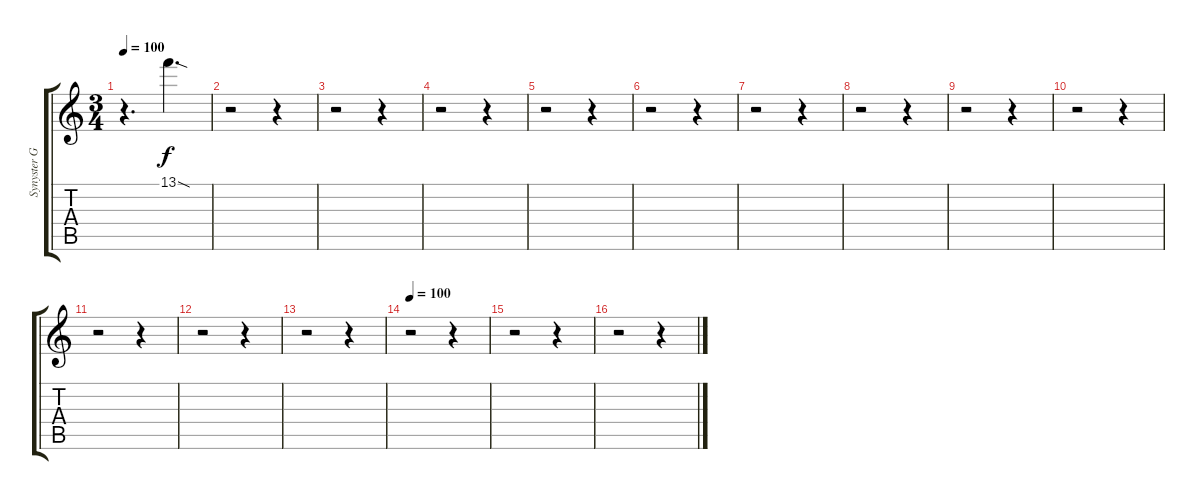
\track ("Synyster Gates Lead 1" "Synyster G") {instrument overdrivenguitar}
\staff {score tabs}
\tuning (E4 B3 G3 D3 A2 D2) {hide}
\ts (3 4)
\tempo 100
\clef g2
\ks c
r.4{d dy f} 13.1{sod}.4{d} |
r.2 r.4 |
r.2 r.4 |
r.2 r.4 |
r.2 r.4 |
r.2 r.4 |
r.2 r.4 |
r.2 r.4 |
r.2 r.4 |
r.2 r.4 |
r.2 r.4 |
r.2 r.4 |
r.2 r.4 |
\tempo 100
r.2 r.4 |
r.2 r.4 |
r.2 r.4
